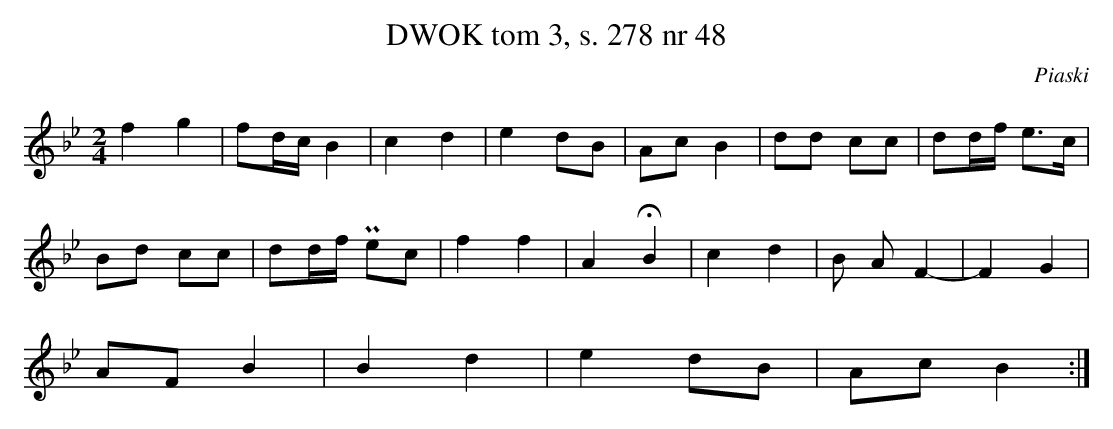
X:1
T: DWOK tom 3, s. 278 nr 48
O: Piaski
L: 1/16
M: 2/4
K: Bb
f4 g4 | f2dc B4 | c4 d4 | e4 d2B2 | A2c2 B4 | d2d2 c2c2 | d2df e3c |
B2d2 c2c2 | d2df Pe2c2 | f4 f4 | A4 HB4 | c4 d4 | B2 A2 F4-|F4 G4 |
A2F2 B4 | B4 d4 | e4 d2B2 | A2c2 B4 :|
|
|
